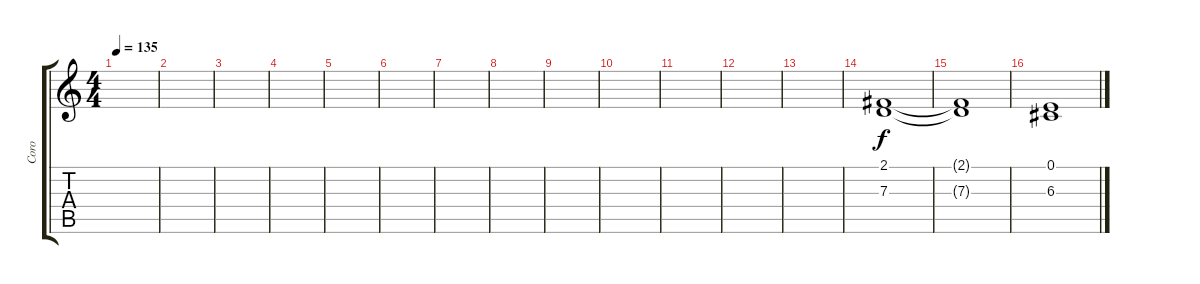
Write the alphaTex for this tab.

\track ("Coro" "Coro") {instrument flute}
\staff {score tabs}
\tuning (E4 B3 G3 D3 A2 E2) {hide}
\ts (4 4)
\tempo 135
\clef g2
\ks c
|
|
|
|
|
|
|
|
|
|
|
|
|
(2.1 7.3).1 |
(2.1{t} 7.3{t}).1 |
(0.1 6.3).1
